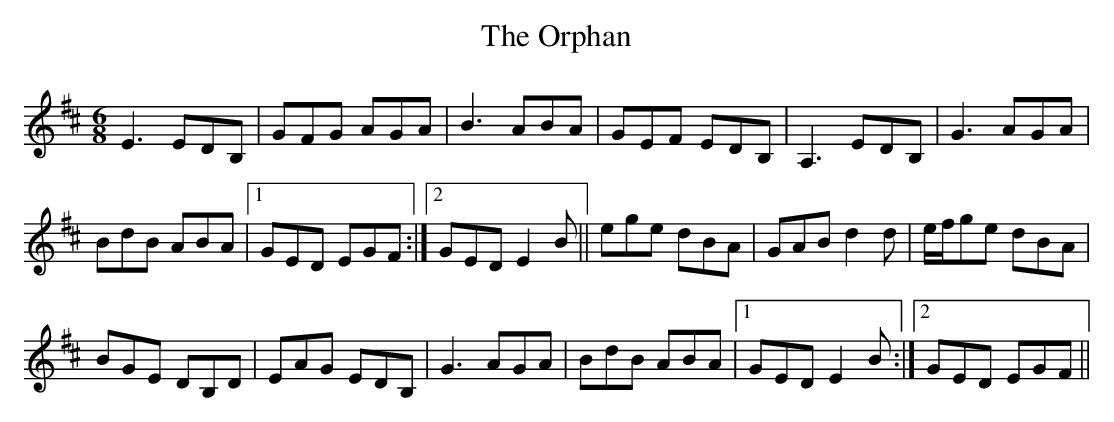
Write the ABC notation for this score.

X:1
T:Orphan, The
M:6/8
K:Edor
E3 EDB,|GFG AGA|B3 ABA|GEF EDB,|A,3 EDB,|G3 AGA|
BdB ABA|1 GED EGF:|2 GED E2B||ege dBA|GAB d2d|e/f/ge dBA|
BGE DB,D|EAG EDB,|G3 AGA|BdB ABA|1 GED E2B:|2 GED EGF||
